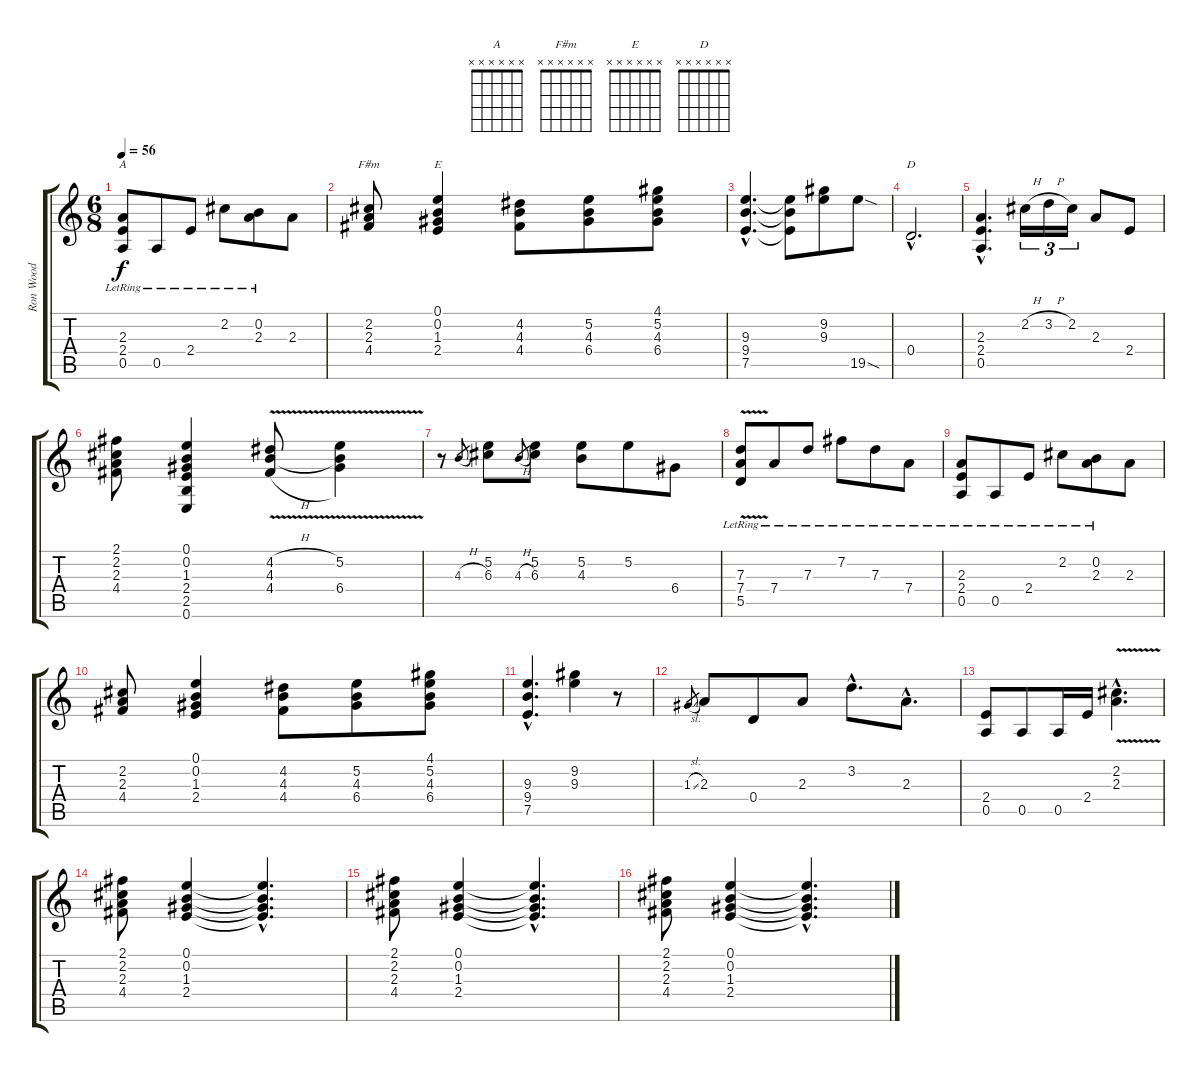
\track ("Ron Wood" "Ron Wood") {instrument electricguitarjazz}
\staff {score tabs}
\tuning (E4 B3 G3 D3 A2 E2) {hide}
\chord ("A" x x x x x x)
\chord ("F#m" x x x x x x)
\chord ("E" x x x x x x)
\chord ("D" x x x x x x)
\ts (6 8)
\tempo 56
\clef g2
\ks c
(2.3{lr} 2.4{lr} 0.5{lr}).8{ch "A" dy f} 0.5{lr}.8 2.4{lr}.8 2.2{lr}.8 (0.2 2.3{lr}).8 2.3.8 |
(2.2 2.3 4.4).8{ch "F#m"} (0.1 0.2 1.3 2.4).4{ch "E"} (4.2 4.3 4.4).8 (5.2 4.3 6.4).8 (4.1 5.2 4.3 6.4).8 |
(9.3{hac} 9.4{hac} 7.5{hac}).4{d} (9.3{t} 9.4{t} 7.5{t}).8 (9.2 9.3).8 19.5{sod}.8 |
0.4{hac}.2{d ch "D"} |
(2.3{hac} 2.4{hac} 0.5{hac}).4{d} 2.2{h}.16{tu (3 2)} 3.2{h}.16{tu (3 2)} 2.2.16{tu (3 2)} 2.3.8 2.4.8 |
(2.1 2.2 2.3 4.4).8 (0.1 0.2 1.3 2.4 2.5 0.6).4 (4.2{h} 4.3{v} 4.4{h}).8 (5.2 4.3{t} 6.4).4 |
r.8 4.3{h}.8{gr} (5.2 6.3).8 4.3{h}.8{gr} (5.2 6.3).8 (5.2 4.3).8 5.2.8 6.4.8 |
(7.3{v lr} 7.4{v lr} 5.5{v lr}).8 7.4{lr}.8 7.3{lr}.8 7.2{lr}.8 7.3{lr}.8 7.4{lr}.8 |
(2.3{lr} 2.4{lr} 0.5{lr}).8 0.5{lr}.8 2.4{lr}.8 2.2{lr}.8 (0.2 2.3{lr}).8 2.3.8 |
(2.2 2.3 4.4).8 (0.1 0.2 1.3 2.4).4 (4.2 4.3 4.4).8 (5.2 4.3 6.4).8 (4.1 5.2 4.3 6.4).8 |
(9.3{hac} 9.4{hac} 7.5{hac}).4{d} (9.2 9.3).4 r.8 |
1.3{sl}.8{gr} 2.3.8 0.4.8 2.3.8 3.2{hac}.8{d} 2.3{hac}.8{d} |
(2.4 0.5).8 0.5.8 0.5.16 2.4.16 (2.2{v hac} 2.3{v hac}).4{d} |
(2.1 2.2 2.3 4.4).8 (0.1 0.2 1.3 2.4).4 (0.1{hac t} 0.2{hac t} 1.3{hac t} 2.4{hac t}).4{d} |
(2.1 2.2 2.3 4.4).8 (0.1 0.2 1.3 2.4).4 (0.1{hac t} 0.2{hac t} 1.3{hac t} 2.4{hac t}).4{d} |
(2.1 2.2 2.3 4.4).8 (0.1 0.2 1.3 2.4).4 (0.1{hac t} 0.2{hac t} 1.3{hac t} 2.4{hac t}).4{d}
